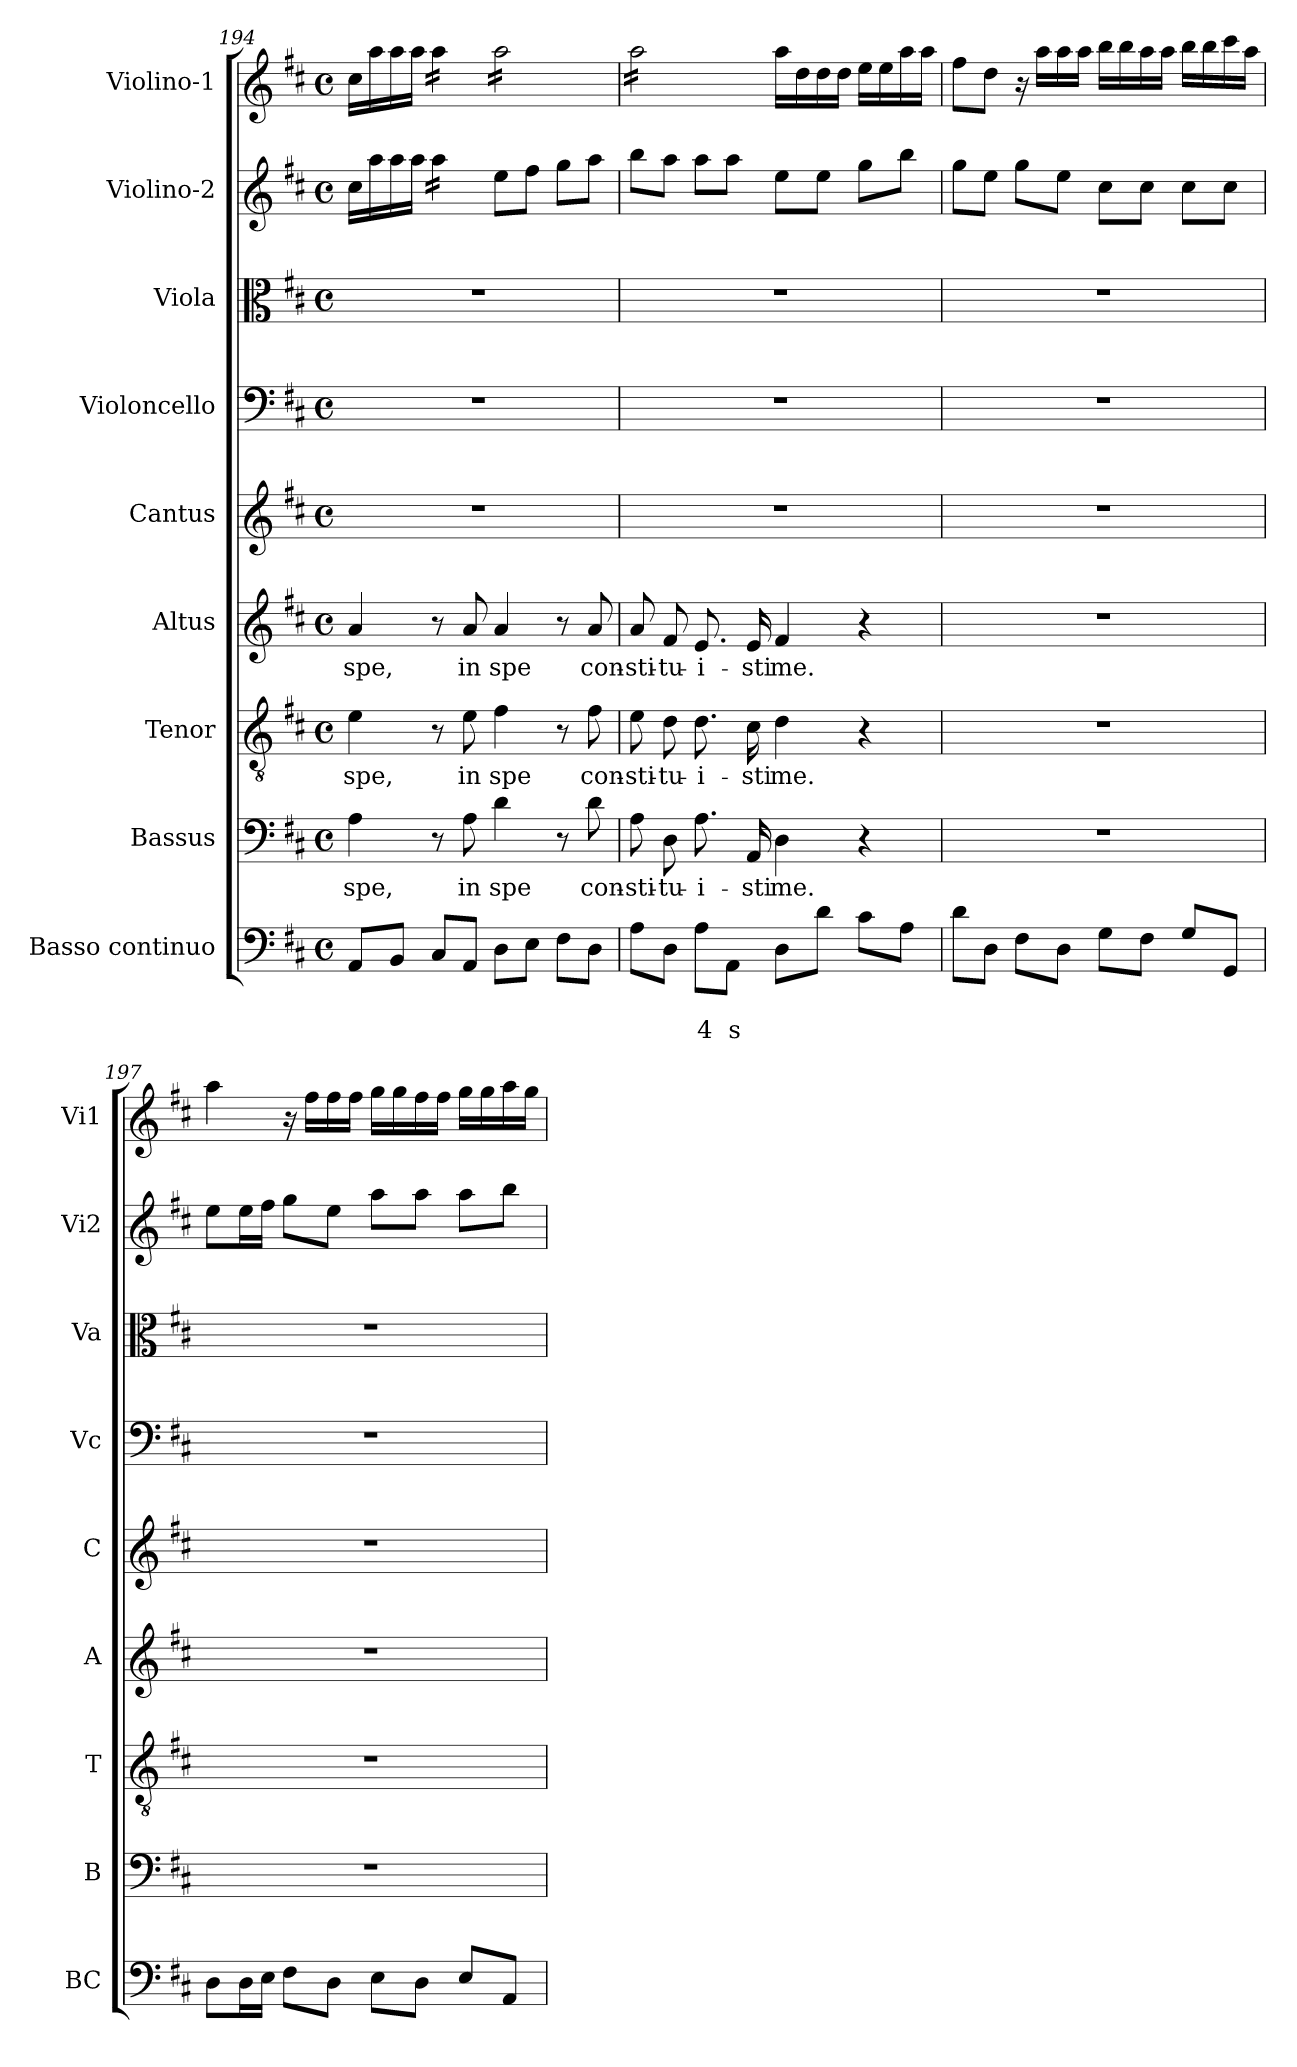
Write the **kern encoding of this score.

**kern	**text	**text	**kern	**text	**kern	**text	**kern	**text	**kern	**kern	**kern	**kern	**kern
*part9	*part9	*part9	*part8	*part8	*part7	*part7	*part6	*part6	*part5	*part4	*part3	*part2	*part1
*staff9	*staff9	*staff9	*staff8	*staff8	*staff7	*staff7	*staff6	*staff6	*staff5	*staff4	*staff3	*staff2	*staff1
*I"Basso continuo	*	*	*I"Bassus	*	*I"Tenor	*	*I"Altus	*	*I"Cantus	*I"Violoncello	*I"Viola	*I"Violino-2	*I"Violino-1
*I'BC	*	*	*I'B	*	*I'T	*	*I'A	*	*I'C	*I'Vc	*I'Va	*I'Vi2	*I'Vi1
*clefF4	*	*	*clefF4	*	*clefGv2	*	*clefG2	*	*clefG2	*clefF4	*clefC3	*clefG2	*clefG2
*k[f#c#]	*	*	*k[f#c#]	*	*k[f#c#]	*	*k[f#c#]	*	*k[f#c#]	*k[f#c#]	*k[f#c#]	*k[f#c#]	*k[f#c#]
*D:	*	*	*D:	*	*D:	*	*D:	*	*D:	*D:	*D:	*D:	*D:
*M4/4	*	*	*M4/4	*	*M4/4	*	*M4/4	*	*M4/4	*M4/4	*M4/4	*M4/4	*M4/4
*met(c)	*	*	*met(c)	*	*met(c)	*	*met(c)	*	*met(c)	*met(c)	*met(c)	*met(c)	*met(c)
=194	=194	=194	=194	=194	=194	=194	=194	=194	=194	=194	=194	=194	=194
!	!	!	!	!LO:LY:b	!	!LO:LY:b	!	!LO:LY:b	!	!	!	!	!
8AA/L	.	.	4A\	spe,	4e\	spe,	4a/	spe,	1r	1r	1r	16cc#\LL	16cc#\LL
.	.	.	.	.	.	.	.	.	.	.	.	16aa\	16aa\
8BB/J	.	.	.	.	.	.	.	.	.	.	.	16aa\	16aa\
.	.	.	.	.	.	.	.	.	.	.	.	16aa\JJ	16aa\JJ
*	*	*	*	*	*	*	*	*	*	*	*	*tremolo	*
*	*	*	*	*	*	*	*	*	*	*	*	*	*tremolo
8C#/L	.	.	8r	.	8r	.	8r	.	.	.	.	16aa\LL	16aa\LL
.	.	.	.	.	.	.	.	.	.	.	.	16aa\	16aa\
!	!	!	!	!LO:LY:b	!	!LO:LY:b	!	!LO:LY:b	!	!	!	!	!
8AA/J	.	.	8A\	in	8e\	in	8a/	in	.	.	.	16aa\	16aa\
.	.	.	.	.	.	.	.	.	.	.	.	16aa\JJ	16aa\JJ
*	*	*	*	*	*	*	*	*	*	*	*	*Xtremolo	*
!	!	!	!	!LO:LY:b	!	!LO:LY:b	!	!LO:LY:b	!	!	!	!	!
8D\L	.	.	4d\	spe	4f#\	spe	4a/	spe	.	.	.	8ee\L	16aa\LL
.	.	.	.	.	.	.	.	.	.	.	.	.	16aa\
8E\J	.	.	.	.	.	.	.	.	.	.	.	8ff#\J	16aa\
.	.	.	.	.	.	.	.	.	.	.	.	.	16aa\
8F#\L	.	.	8r	.	8r	.	8r	.	.	.	.	8gg\L	16aa\
.	.	.	.	.	.	.	.	.	.	.	.	.	16aa\
!	!	!	!	!LO:LY:b	!	!LO:LY:b	!	!LO:LY:b	!	!	!	!	!
8D\J	.	.	8d\	con-	8f#\	con-	8a/	con-	.	.	.	8aa\J	16aa\
.	.	.	.	.	.	.	.	.	.	.	.	.	16aa\JJ
!!LO:LB:g=z
=195	=195	=195	=195	=195	=195	=195	=195	=195	=195	=195	=195	=195	=195
!	!	!	!	!LO:LY:b	!	!LO:LY:b	!	!LO:LY:b	!	!	!	!	!
8A\L	.	.	8A\	-sti-	8e\	-sti-	8a/	-sti-	1r	1r	1r	8bb\L	16aa\LL
.	.	.	.	.	.	.	.	.	.	.	.	.	16aa\
!	!	!	!	!LO:LY:b	!	!LO:LY:b	!	!LO:LY:b	!	!	!	!	!
8D\J	.	.	8D\	-tu-	8d\	-tu-	8f#/	-tu-	.	.	.	8aa\J	16aa\
.	.	.	.	.	.	.	.	.	.	.	.	.	16aa\
!	!	!LO:LY:b	!	!LO:LY:b	!	!LO:LY:b	!	!LO:LY:b	!	!	!	!	!
8A\L	.	4	8.A\	-i-	8.d\	-i-	8.e/	-i-	.	.	.	8aa\L	16aa\
.	.	.	.	.	.	.	.	.	.	.	.	.	16aa\
!	!	!LO:LY:b	!	!	!	!	!	!	!	!	!	!	!
8AA\J	.	s	.	.	.	.	.	.	.	.	.	8aa\J	16aa\
!	!	!	!	!LO:LY:b	!	!LO:LY:b	!	!LO:LY:b	!	!	!	!	!
.	.	.	16AA/	-sti	16c#\	-sti	16e/	-sti	.	.	.	.	16aa\JJ
*	*	*	*	*	*	*	*	*	*	*	*	*	*Xtremolo
!	!	!	!	!LO:LY:b	!	!LO:LY:b	!	!LO:LY:b	!	!	!	!	!
8D\L	.	.	4D\	me.	4d\	me.	4f#/	me.	.	.	.	8ee\L	16aa\LL
.	.	.	.	.	.	.	.	.	.	.	.	.	16dd\
8d\J	.	.	.	.	.	.	.	.	.	.	.	8ee\J	16dd\
.	.	.	.	.	.	.	.	.	.	.	.	.	16dd\JJ
8c#\L	.	.	4r	.	4r	.	4r	.	.	.	.	8gg\L	16ee\LL
.	.	.	.	.	.	.	.	.	.	.	.	.	16ee\
8A\J	.	.	.	.	.	.	.	.	.	.	.	8bb\J	16aa\
.	.	.	.	.	.	.	.	.	.	.	.	.	16aa\JJ
=196	=196	=196	=196	=196	=196	=196	=196	=196	=196	=196	=196	=196	=196
8d\L	.	.	1r	.	1r	.	1r	.	1r	1r	1r	8gg\L	8ff#\L
8D\J	.	.	.	.	.	.	.	.	.	.	.	8ee\J	8dd\J
8F#\L	.	.	.	.	.	.	.	.	.	.	.	8gg\L	16r
.	.	.	.	.	.	.	.	.	.	.	.	.	16aa\LL
8D\J	.	.	.	.	.	.	.	.	.	.	.	8ee\J	16aa\
.	.	.	.	.	.	.	.	.	.	.	.	.	16aa\JJ
8G\L	.	.	.	.	.	.	.	.	.	.	.	8cc#\L	16bb\LL
.	.	.	.	.	.	.	.	.	.	.	.	.	16bb\
8F#\J	.	.	.	.	.	.	.	.	.	.	.	8cc#\J	16aa\
.	.	.	.	.	.	.	.	.	.	.	.	.	16aa\JJ
8G/L	.	.	.	.	.	.	.	.	.	.	.	8cc#\L	16bb\LL
.	.	.	.	.	.	.	.	.	.	.	.	.	16bb\
8GG/J	.	.	.	.	.	.	.	.	.	.	.	8cc#\J	16ccc#\
.	.	.	.	.	.	.	.	.	.	.	.	.	16aa\JJ
=197	=197	=197	=197	=197	=197	=197	=197	=197	=197	=197	=197	=197	=197
8D\L	.	.	1r	.	1r	.	1r	.	1r	1r	1r	8ee\L	4aa\
16D\L	.	.	.	.	.	.	.	.	.	.	.	16ee\L	.
16E\JJ	.	.	.	.	.	.	.	.	.	.	.	16ff#\JJ	.
8F#\L	.	.	.	.	.	.	.	.	.	.	.	8gg\L	16r
.	.	.	.	.	.	.	.	.	.	.	.	.	16ff#\LL
8D\J	.	.	.	.	.	.	.	.	.	.	.	8ee\J	16ff#\
.	.	.	.	.	.	.	.	.	.	.	.	.	16ff#\JJ
8E\L	.	.	.	.	.	.	.	.	.	.	.	8aa\L	16gg\LL
.	.	.	.	.	.	.	.	.	.	.	.	.	16gg\
8D\J	.	.	.	.	.	.	.	.	.	.	.	8aa\J	16ff#\
.	.	.	.	.	.	.	.	.	.	.	.	.	16ff#\JJ
8E/L	.	.	.	.	.	.	.	.	.	.	.	8aa\L	16gg\LL
.	.	.	.	.	.	.	.	.	.	.	.	.	16gg\
8AA/J	.	.	.	.	.	.	.	.	.	.	.	8bb\J	16aa\
.	.	.	.	.	.	.	.	.	.	.	.	.	16gg\JJ
=	=	=	=	=	=	=	=	=	=	=	=	=	=
*-	*-	*-	*-	*-	*-	*-	*-	*-	*-	*-	*-	*-	*-
